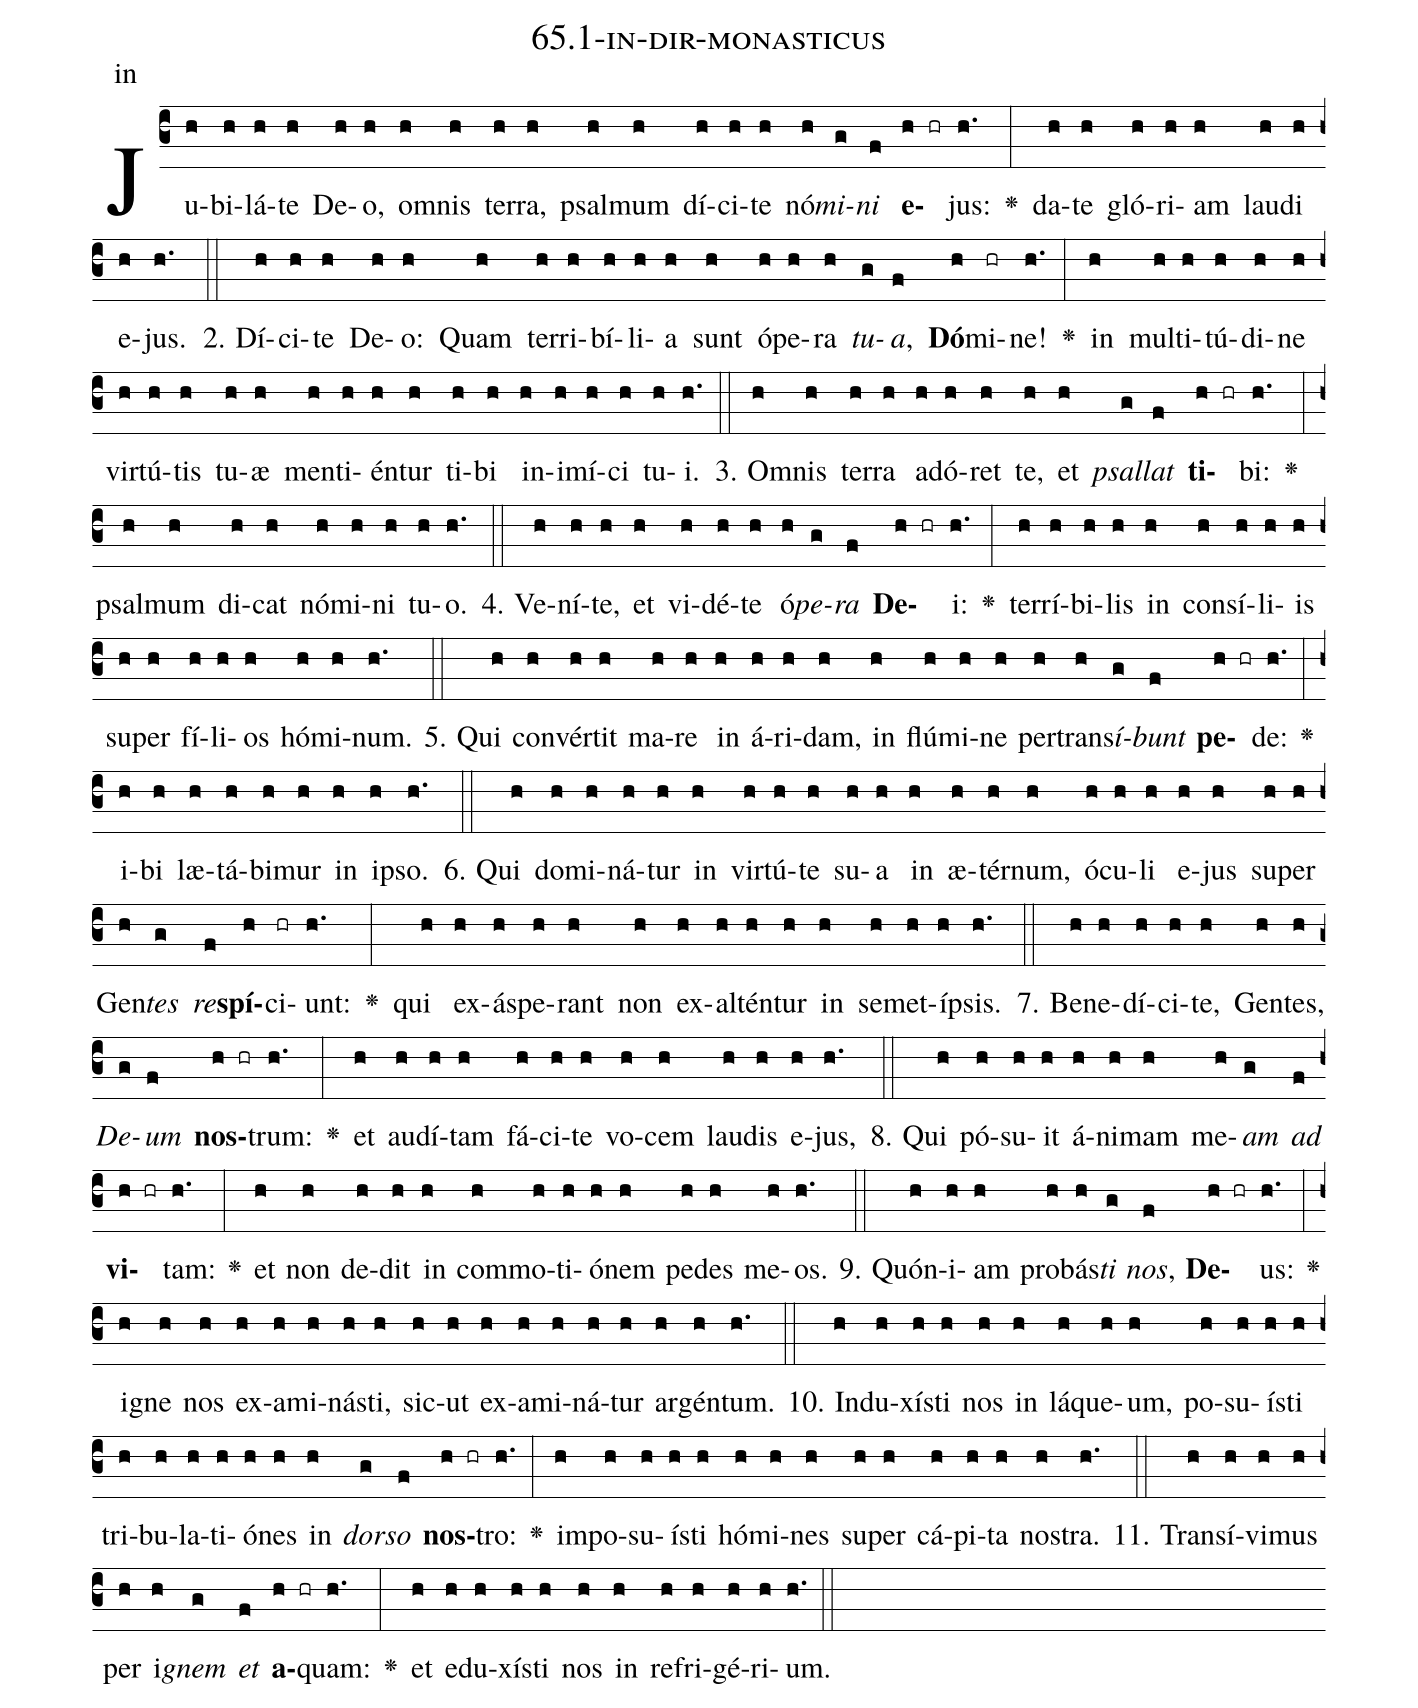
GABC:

name: 65.1-in-dir-monasticus;
annotation: in;
%%
(c3)Ju(h)bi(h)lá(h)te(h) De(h)o,(h) om(h)nis(h) ter(h)ra,(h) psal(h)mum(h) dí(h)ci(h)te(h) nó(h)<i>mi</i>(g)<i>ni</i>(f) <b>e</b>(h hr)jus:(h.) <v>\greheightstar</v>(:) da(h)te(h) gló(h)ri(h)am(h) lau(h)di(h) e(h)jus.(h.) (::)
2. Dí(h)ci(h)te(h) De(h)o:(h) Quam(h) ter(h)ri(h)bí(h)li(h)a(h) sunt(h) ó(h)pe(h)ra(h) <i>tu</i>(g)<i>a</i>,(f) <b>Dó</b>(h)mi(hr)ne!(h.) <v>\greheightstar</v>(:) in(h) mul(h)ti(h)tú(h)di(h)ne(h) vir(h)tú(h)tis(h) tu(h)æ(h) men(h)ti(h)én(h)tur(h) ti(h)bi(h) in(h)i(h)mí(h)ci(h) tu(h)i.(h.) (::)
3. Om(h)nis(h) ter(h)ra(h) ad(h)ó(h)ret(h) te,(h) et(h) <i>psal</i>(g)<i>lat</i>(f) <b>ti</b>(h hr)bi:(h.) <v>\greheightstar</v>(:) psal(h)mum(h) di(h)cat(h) nó(h)mi(h)ni(h) tu(h)o.(h.) (::)
4. Ve(h)ní(h)te,(h) et(h) vi(h)dé(h)te(h) ó(h)<i>pe</i>(g)<i>ra</i>(f) <b>De</b>(h hr)i:(h.) <v>\greheightstar</v>(:) ter(h)rí(h)bi(h)lis(h) in(h) con(h)sí(h)li(h)is(h) su(h)per(h) fí(h)li(h)os(h) hó(h)mi(h)num.(h.) (::)
5. Qui(h) con(h)vér(h)tit(h) ma(h)re(h) in(h) á(h)ri(h)dam,(h) in(h) flú(h)mi(h)ne(h) per(h)trans(h)<i>í</i>(g)<i>bunt</i>(f) <b>pe</b>(h hr)de:(h.) <v>\greheightstar</v>(:) i(h)bi(h) læ(h)tá(h)bi(h)mur(h) in(h) ip(h)so.(h.) (::)
6. Qui(h) do(h)mi(h)ná(h)tur(h) in(h) vir(h)tú(h)te(h) su(h)a(h) in(h) æ(h)tér(h)num,(h) ó(h)cu(h)li(h) e(h)jus(h) su(h)per(h) Gen(h)<i>tes</i>(g) <i>re</i>(f)<b>spí</b>(h)ci(hr)unt:(h.) <v>\greheightstar</v>(:) qui(h) ex(h)ás(h)pe(h)rant(h) non(h) ex(h)al(h)tén(h)tur(h) in(h) se(h)met(h)íp(h)sis.(h.) (::)
7. Be(h)ne(h)dí(h)ci(h)te,(h) Gen(h)tes,(h) <i>De</i>(g)<i>um</i>(f) <b>nos</b>(h hr)trum:(h.) <v>\greheightstar</v>(:) et(h) au(h)dí(h)tam(h) fá(h)ci(h)te(h) vo(h)cem(h) lau(h)dis(h) e(h)jus,(h.) (::)
8. Qui(h) pó(h)su(h)it(h) á(h)ni(h)mam(h) me(h)<i>am</i>(g) <i>ad</i>(f) <b>vi</b>(h hr)tam:(h.) <v>\greheightstar</v>(:) et(h) non(h) de(h)dit(h) in(h) com(h)mo(h)ti(h)ó(h)nem(h) pe(h)des(h) me(h)os.(h.) (::)
9. Quón(h)i(h)am(h) pro(h)bás(h)<i>ti</i>(g) <i>nos</i>,(f) <b>De</b>(h hr)us:(h.) <v>\greheightstar</v>(:) i(h)gne(h) nos(h) ex(h)a(h)mi(h)nás(h)ti,(h) sic(h)ut(h) ex(h)a(h)mi(h)ná(h)tur(h) ar(h)gén(h)tum.(h.) (::)
10. In(h)du(h)xís(h)ti(h) nos(h) in(h) lá(h)que(h)um,(h) po(h)su(h)ís(h)ti(h) tri(h)bu(h)la(h)ti(h)ó(h)nes(h) in(h) <i>dor</i>(g)<i>so</i>(f) <b>nos</b>(h hr)tro:(h.) <v>\greheightstar</v>(:) im(h)po(h)su(h)ís(h)ti(h) hó(h)mi(h)nes(h) su(h)per(h) cá(h)pi(h)ta(h) nos(h)tra.(h.) (::)
11. Trans(h)í(h)vi(h)mus(h) per(h) i(h)<i>gnem</i>(g) <i>et</i>(f) <b>a</b>(h hr)quam:(h.) <v>\greheightstar</v>(:) et(h) e(h)du(h)xís(h)ti(h) nos(h) in(h) re(h)fri(h)gé(h)ri(h)um.(h.) (::)
